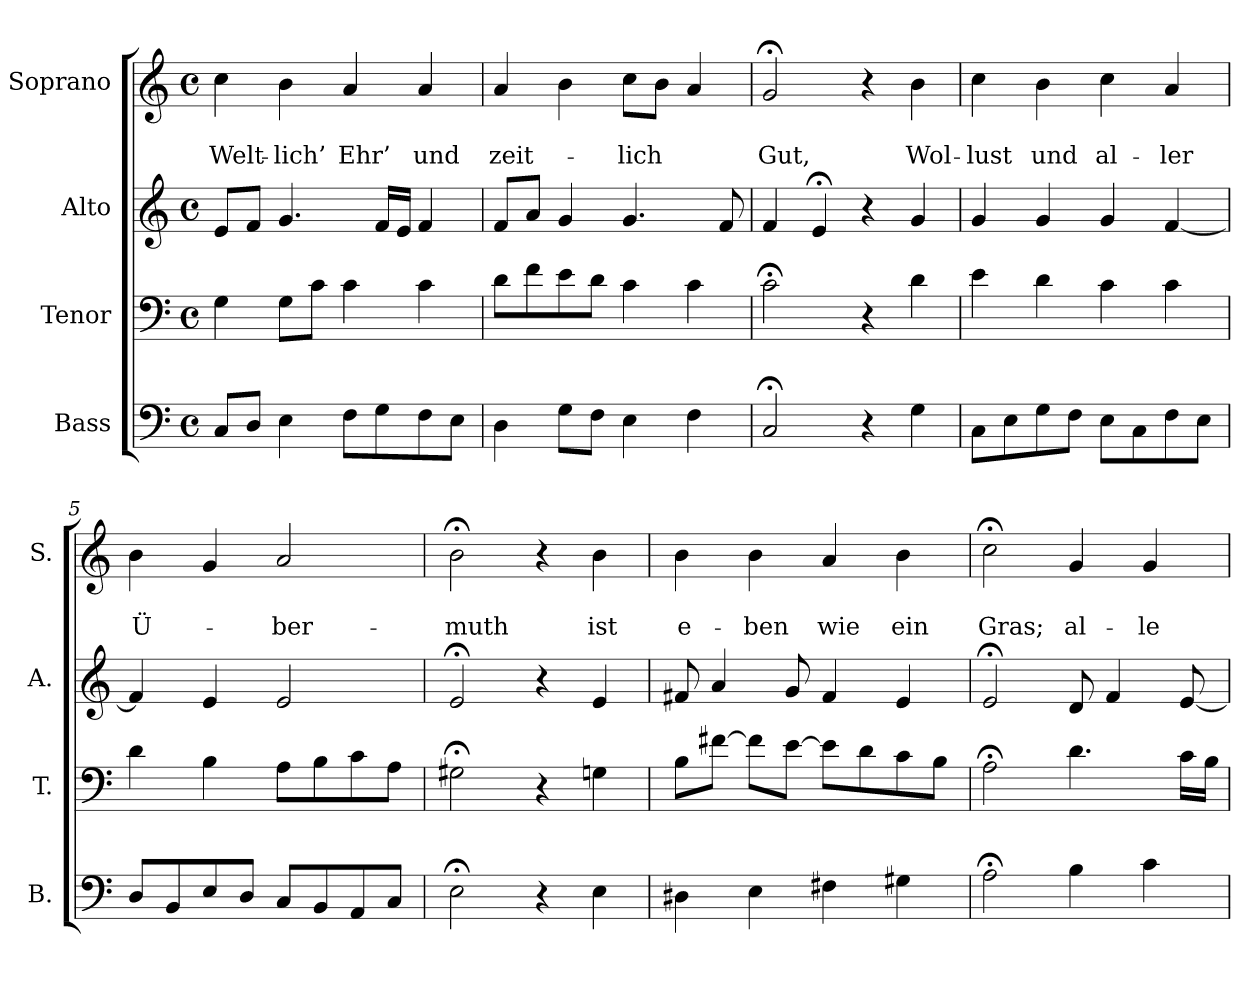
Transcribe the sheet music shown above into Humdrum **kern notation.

**kern	**kern	**kern	**kern	**text	**text
*part4	*part3	*part2	*part1	*part1	*part1
*staff4	*staff3	*staff2	*staff1	*staff1	*staff1
*I"Bass	*I"Tenor	*I"Alto	*I"Soprano	*	*
*I'B.	*I'T.	*I'A.	*I'S.	*	*
*clefF4	*clefF4	*clefG2	*clefG2	*	*
*k[]	*k[]	*k[]	*k[]	*	*
*C:	*C:	*C:	*C:	*	*
*M4/4	*M4/4	*M4/4	*M4/4	*	*
*met(c)	*met(c)	*met(c)	*met(c)	*	*
=1	=1	=1	=1	=1	=1
8C/L	4G\	8e/L	4cc\	.	Welt-
8D/J	.	8f/J	.	.	.
4E\	8G\L	4.g/	4b\	.	-lich’
.	8c\J	.	.	.	.
8F\L	4c\	.	4a/	.	Ehr’
8G\	.	16f/LL	.	.	.
.	.	16e/JJ	.	.	.
8F\	4c\	4f/	4a/	.	und
8E\J	.	.	.	.	.
=2	=2	=2	=2	=2	=2
4D\	8d\L	8f/L	4a/	.	zeit-
.	8f\	8a/J	.	.	.
8G\L	8e\	4g/	4b\	.	.
8F\J	8d\J	.	.	.	.
4E\	4c\	4.g/	8cc\L	.	-lich
.	.	.	8b\J	.	.
4F\	4c\	.	4a/	.	.
.	.	8f/	.	.	.
=3	=3	=3	=3	=3	=3
2C;</	2c;<\	4f/	2g;</	.	Gut,
.	.	4e;</	.	.	.
4r	4r	4r	4r	.	.
4G\	4d\	4g/	4b\	.	Wol-
=4	=4	=4	=4	=4	=4
8C\L	4e\	4g/	4cc\	.	-lust
8E\	.	.	.	.	.
8G\	4d\	4g/	4b\	.	und
8F\J	.	.	.	.	.
8E\L	4c\	4g/	4cc\	.	al-
8C\	.	.	.	.	.
8F\	4c\	[4f/	4a/	.	-ler
8E\J	.	.	.	.	.
!!LO:LB:g=z
=5	=5	=5	=5	=5	=5
8D/L	4d\	4f/]	4b\	.	Ü-
8BB/	.	.	.	.	.
8E/	4B\	4e/	4g/	.	.
8D/J	.	.	.	.	.
8C/L	8A\L	2e/	2a/	.	-ber-
8BB/	8B\	.	.	.	.
8AA/	8c\	.	.	.	.
8C/J	8A\J	.	.	.	.
=6	=6	=6	=6	=6	=6
2E;<\	2G#X;<\	2e;</	2b;<\	.	-muth
4r	4r	4r	4r	.	.
4E\	4Gn\	4e/	4b\	.	ist
=7	=7	=7	=7	=7	=7
4D#X\	8B\L	8f#X/	4b\	.	e-
.	[8f#X\J	4a/	.	.	.
4E\	8f#\L]	.	4b\	.	-ben
.	[8e\J	8g/	.	.	.
4F#X\	8e\L]	4f#/	4a/	.	wie
.	8d\	.	.	.	.
4G#X\	8c\	4e/	4b\	.	ein
.	8B\J	.	.	.	.
=8	=8	=8	=8	=8	=8
2A;<\	2A;<\	2e;</	2cc;<\	.	Gras;
4B\	4.d\	8d/	4g/	.	al-
.	.	4f/	.	.	.
4c\	.	.	4g/	.	-le
.	16c\LL	[8e/	.	.	.
.	16B\JJ	.	.	.	.
=	=	=	=	=	=
*-	*-	*-	*-	*-	*-
